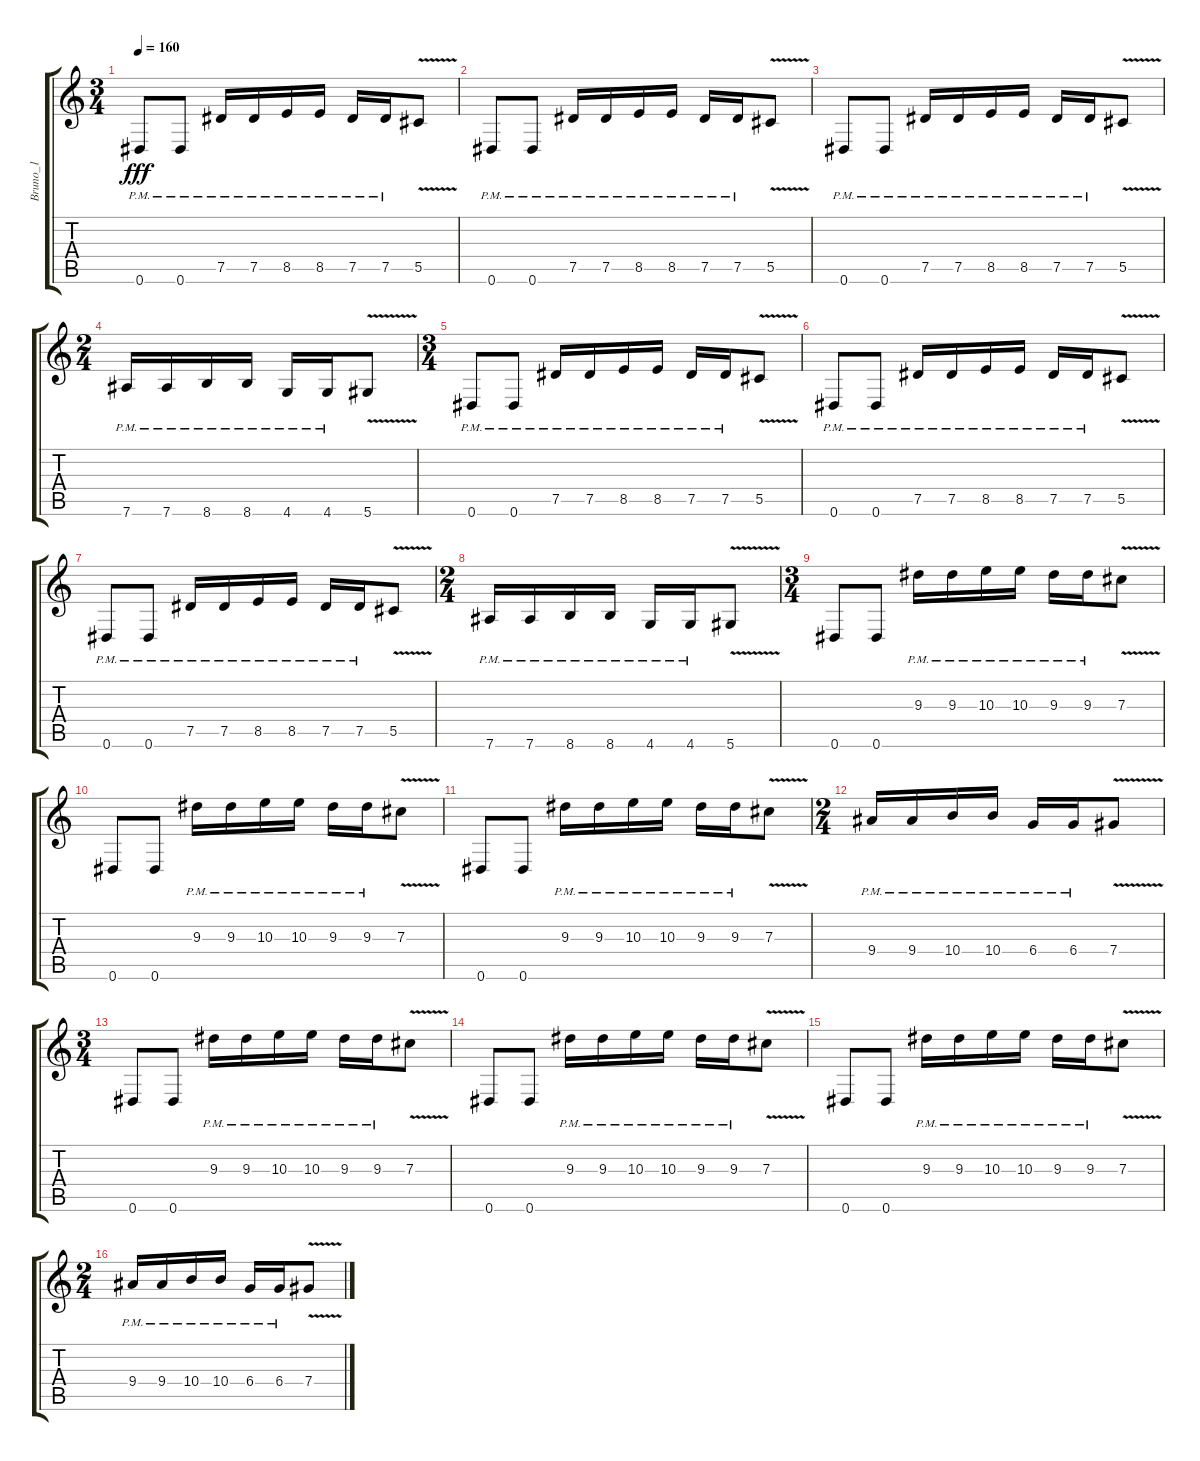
\track ("Bruno_1" "Bruno_1") {instrument distortionguitar}
\staff {score tabs}
\tuning (Eb4 Bb3 Gb3 Db3 Ab2 Eb2) {hide}
\ts (3 4)
\tempo 160
\clef g2
\ks c
0.6{pm}.8{dy fff} 0.6{pm}.8 7.5{pm}.16 7.5{pm}.16 8.5{pm}.16 8.5{pm}.16 7.5{pm}.16 7.5{pm}.16 5.5{v}.8 |
0.6{pm}.8 0.6{pm}.8 7.5{pm}.16 7.5{pm}.16 8.5{pm}.16 8.5{pm}.16 7.5{pm}.16 7.5{pm}.16 5.5{v}.8 |
0.6{pm}.8 0.6{pm}.8 7.5{pm}.16 7.5{pm}.16 8.5{pm}.16 8.5{pm}.16 7.5{pm}.16 7.5{pm}.16 5.5{v}.8 |
\ts (2 4)
7.6{pm}.16 7.6{pm}.16 8.6{pm}.16 8.6{pm}.16 4.6{pm}.16 4.6{pm}.16 5.6{v}.8 |
\ts (3 4)
0.6{pm}.8 0.6{pm}.8 7.5{pm}.16 7.5{pm}.16 8.5{pm}.16 8.5{pm}.16 7.5{pm}.16 7.5{pm}.16 5.5{v}.8 |
0.6{pm}.8 0.6{pm}.8 7.5{pm}.16 7.5{pm}.16 8.5{pm}.16 8.5{pm}.16 7.5{pm}.16 7.5{pm}.16 5.5{v}.8 |
0.6{pm}.8 0.6{pm}.8 7.5{pm}.16 7.5{pm}.16 8.5{pm}.16 8.5{pm}.16 7.5{pm}.16 7.5{pm}.16 5.5{v}.8 |
\ts (2 4)
7.6{pm}.16 7.6{pm}.16 8.6{pm}.16 8.6{pm}.16 4.6{pm}.16 4.6{pm}.16 5.6{v}.8 |
\ts (3 4)
0.6.8 0.6.8 9.3{pm}.16 9.3{pm}.16 10.3{pm}.16 10.3{pm}.16 9.3{pm}.16 9.3{pm}.16 7.3{v}.8 |
0.6.8 0.6.8 9.3{pm}.16 9.3{pm}.16 10.3{pm}.16 10.3{pm}.16 9.3{pm}.16 9.3{pm}.16 7.3{v}.8 |
0.6.8 0.6.8 9.3{pm}.16 9.3{pm}.16 10.3{pm}.16 10.3{pm}.16 9.3{pm}.16 9.3{pm}.16 7.3{v}.8 |
\ts (2 4)
9.4{pm}.16 9.4{pm}.16 10.4{pm}.16 10.4{pm}.16 6.4{pm}.16 6.4{pm}.16 7.4{v}.8 |
\ts (3 4)
0.6.8 0.6.8 9.3{pm}.16 9.3{pm}.16 10.3{pm}.16 10.3{pm}.16 9.3{pm}.16 9.3{pm}.16 7.3{v}.8 |
0.6.8 0.6.8 9.3{pm}.16 9.3{pm}.16 10.3{pm}.16 10.3{pm}.16 9.3{pm}.16 9.3{pm}.16 7.3{v}.8 |
0.6.8 0.6.8 9.3{pm}.16 9.3{pm}.16 10.3{pm}.16 10.3{pm}.16 9.3{pm}.16 9.3{pm}.16 7.3{v}.8 |
\ts (2 4)
9.4{pm}.16 9.4{pm}.16 10.4{pm}.16 10.4{pm}.16 6.4{pm}.16 6.4{pm}.16 7.4{v}.8
